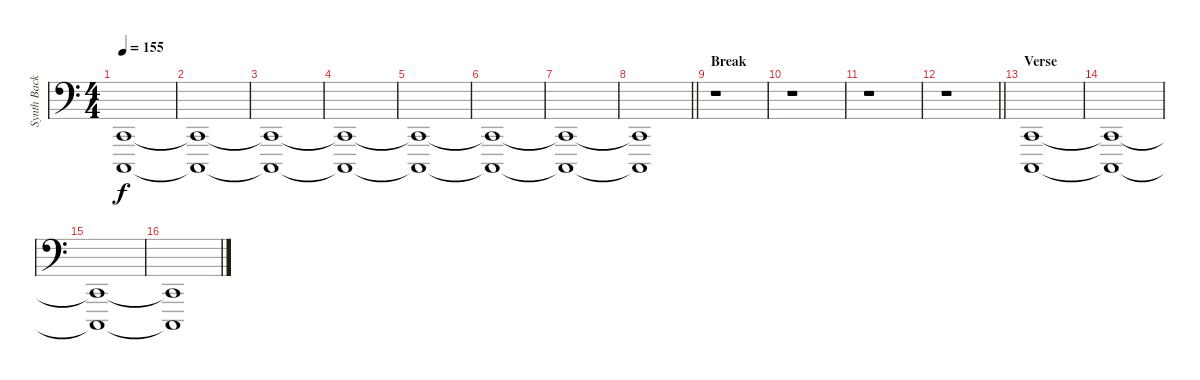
\track ("Synth Back" "Synth Back") {instrument pad8sweep}
\staff {score}
\tuning (D3 A2 F2 C2 G1 C1) {hide}
\ts (4 4)
\tempo 155
\clef f4
\ks c
(0.4{t} 0.6{t}).1{dy f} |
(0.4{t} 0.6{t}).1 |
(0.4{t} 0.6{t}).1 |
(0.4{t} 0.6{t}).1 |
(0.4{t} 0.6{t}).1 |
(0.4{t} 0.6{t}).1 |
(0.4{t} 0.6{t}).1 |
\barLineRight lightlight
(0.4{t} 0.6{t}).1 |
\section ("" "Break")
r.1 |
r.1 |
r.1 |
\barLineRight lightlight
r.1 |
\section ("" "Verse")
(0.4 0.6).1 |
(0.4{t} 0.6{t}).1 |
(0.4{t} 0.6{t}).1 |
(0.4{t} 0.6{t}).1
